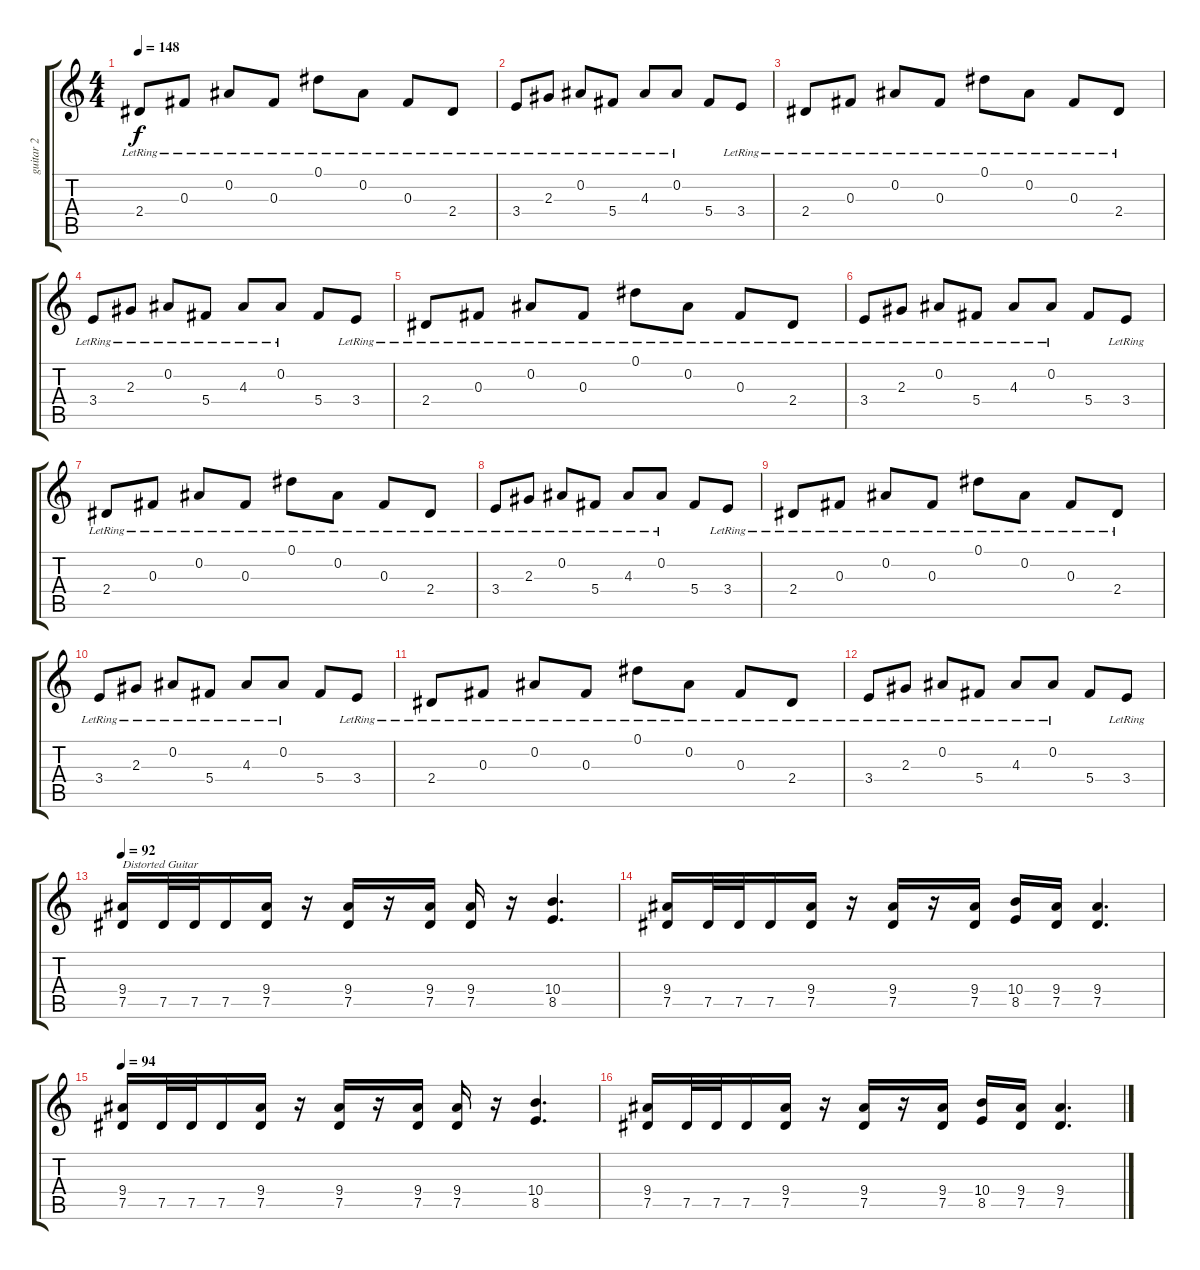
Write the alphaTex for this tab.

\track ("guitar 2" "guitar 2") {solo instrument distortionguitar}
\staff {score tabs}
\tuning (Eb4 Bb3 Gb3 Db3 Ab2 Eb2) {hide}
\ts (4 4)
\tempo 148
\clef g2
\ks c
2.4{lr}.8{dy f} 0.3{lr}.8 0.2{lr}.8 0.3{lr}.8 0.1{lr}.8 0.2{lr}.8 0.3{lr}.8 2.4{lr}.8 |
3.4{lr}.8 2.3{lr}.8 0.2{lr}.8 5.4{lr}.8 4.3{lr}.8 0.2{lr}.8 5.4.8 3.4{lr}.8 |
2.4{lr}.8 0.3{lr}.8 0.2{lr}.8 0.3{lr}.8 0.1{lr}.8 0.2{lr}.8 0.3{lr}.8 2.4{lr}.8 |
3.4{lr}.8 2.3{lr}.8 0.2{lr}.8 5.4{lr}.8 4.3{lr}.8 0.2{lr}.8 5.4.8 3.4{lr}.8 |
2.4{lr}.8 0.3{lr}.8 0.2{lr}.8 0.3{lr}.8 0.1{lr}.8 0.2{lr}.8 0.3{lr}.8 2.4{lr}.8 |
3.4{lr}.8 2.3{lr}.8 0.2{lr}.8 5.4{lr}.8 4.3{lr}.8 0.2{lr}.8 5.4.8 3.4{lr}.8 |
2.4{lr}.8 0.3{lr}.8 0.2{lr}.8 0.3{lr}.8 0.1{lr}.8 0.2{lr}.8 0.3{lr}.8 2.4{lr}.8 |
3.4{lr}.8 2.3{lr}.8 0.2{lr}.8 5.4{lr}.8 4.3{lr}.8 0.2{lr}.8 5.4.8 3.4{lr}.8 |
2.4{lr}.8 0.3{lr}.8 0.2{lr}.8 0.3{lr}.8 0.1{lr}.8 0.2{lr}.8 0.3{lr}.8 2.4{lr}.8 |
3.4{lr}.8 2.3{lr}.8 0.2{lr}.8 5.4{lr}.8 4.3{lr}.8 0.2{lr}.8 5.4.8 3.4{lr}.8 |
2.4{lr}.8 0.3{lr}.8 0.2{lr}.8 0.3{lr}.8 0.1{lr}.8 0.2{lr}.8 0.3{lr}.8 2.4{lr}.8 |
3.4{lr}.8 2.3{lr}.8 0.2{lr}.8 5.4{lr}.8 4.3{lr}.8 0.2{lr}.8 5.4.8 3.4{lr}.8 |
\tempo 92
(9.4 7.5).16{txt "Distorted Guitar" instrument distortionguitar} 7.5.32 7.5.32 7.5.16 (9.4 7.5).16 r.16 (9.4 7.5).16 r.16 (9.4 7.5).16 (9.4 7.5).16 r.16 (10.4 8.5).4{d} |
(9.4 7.5).16 7.5.32 7.5.32 7.5.16 (9.4 7.5).16 r.16 (9.4 7.5).16 r.16 (9.4 7.5).16 (10.4 8.5).16 (9.4 7.5).16 (9.4 7.5).4{d} |
\tempo 94
(9.4 7.5).16 7.5.32 7.5.32 7.5.16 (9.4 7.5).16 r.16 (9.4 7.5).16 r.16 (9.4 7.5).16 (9.4 7.5).16 r.16 (10.4 8.5).4{d} |
(9.4 7.5).16 7.5.32 7.5.32 7.5.16 (9.4 7.5).16 r.16 (9.4 7.5).16 r.16 (9.4 7.5).16 (10.4 8.5).16 (9.4 7.5).16 (9.4 7.5).4{d}
